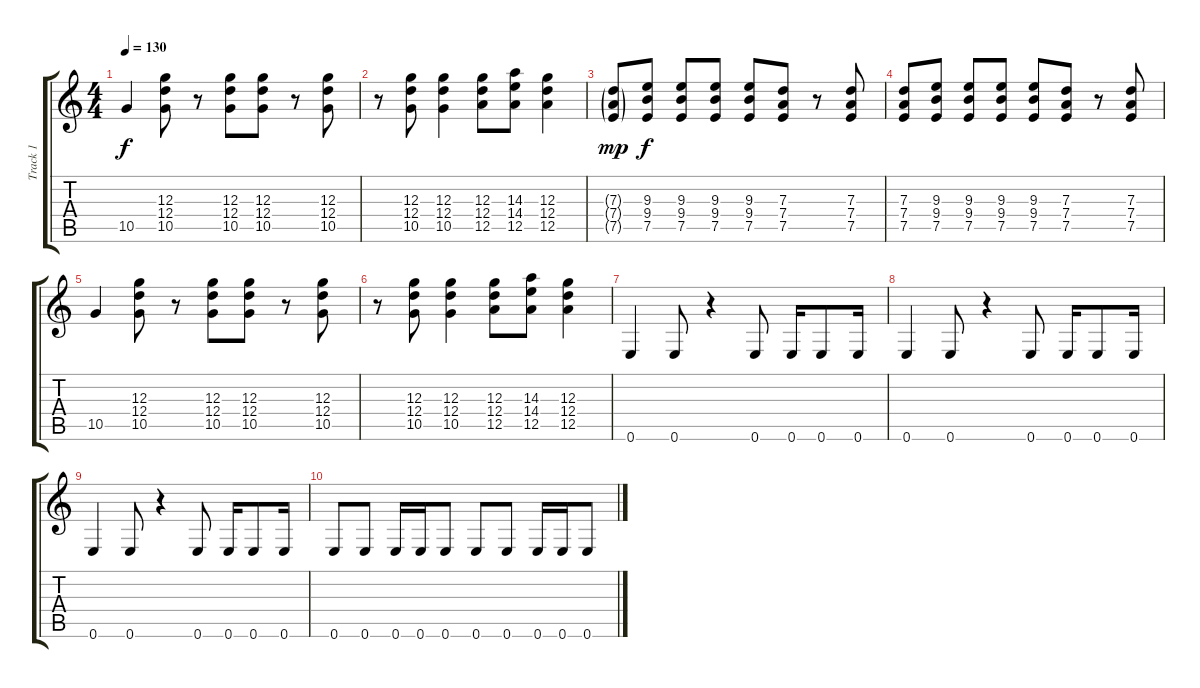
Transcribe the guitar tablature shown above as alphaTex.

\track ("Track 1" "Track 1") {instrument electricguitarclean}
\staff {score tabs}
\tuning (E4 B3 G3 D3 A2 E2) {hide}
\ts (4 4)
\tempo 130
\clef g2
\ks c
10.5.4{dy f} (12.3 12.4 10.5).8 r.8 (12.3 12.4 10.5).8 (12.3 12.4 10.5).8 r.8 (12.3 12.4 10.5).8 |
r.8 (12.3 12.4 10.5).8 (12.3 12.4 10.5).4 (12.3 12.4 12.5).8 (14.3 14.4 12.5).8 (12.3 12.4 12.5).4 |
(7.3{g} 7.4{g} 7.5{g}).8{dy mp volume 8 instrument electricguitarclean} (9.3 9.4 7.5).8{dy f} (9.3 9.4 7.5).8 (9.3 9.4 7.5).8 (9.3 9.4 7.5).8 (7.3 7.4 7.5).8 r.8 (7.3 7.4 7.5).8 |
(7.3 7.4 7.5).8{volume 7 instrument electricguitarclean} (9.3 9.4 7.5).8 (9.3 9.4 7.5).8 (9.3 9.4 7.5).8 (9.3 9.4 7.5).8 (7.3 7.4 7.5).8 r.8 (7.3 7.4 7.5).8 |
10.5.4 (12.3 12.4 10.5).8 r.8 (12.3 12.4 10.5).8 (12.3 12.4 10.5).8 r.8 (12.3 12.4 10.5).8 |
r.8 (12.3 12.4 10.5).8 (12.3 12.4 10.5).4 (12.3 12.4 12.5).8 (14.3 14.4 12.5).8 (12.3 12.4 12.5).4 |
0.6.4 0.6.8 r.4 0.6.8 0.6.16 0.6.8 0.6.16 |
0.6.4 0.6.8 r.4 0.6.8 0.6.16 0.6.8 0.6.16 |
0.6.4 0.6.8 r.4 0.6.8 0.6.16 0.6.8 0.6.16 |
0.6.8 0.6.8 0.6.16 0.6.16 0.6.8 0.6.8 0.6.8 0.6.16 0.6.16 0.6.8
